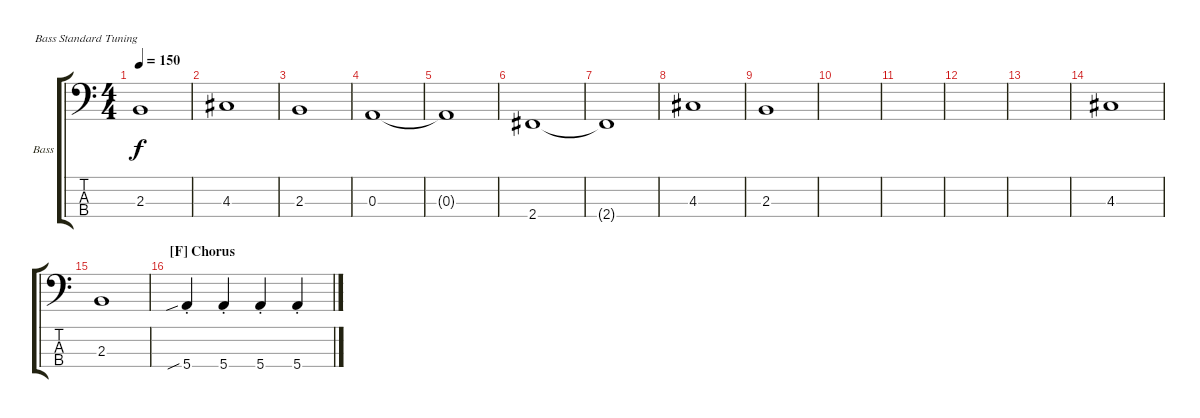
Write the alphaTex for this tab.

\defaultSystemsLayout 4
\bracketExtendMode groupsimilarinstruments
\firstSystemTrackNameOrientation horizontal
\otherSystemsTrackNameOrientation horizontal
\track ("Bass" "Bass") {instrument electricbassfinger}
\staff {score tabs}
\tuning (G2 D2 A1 E1)
\ts (4 4)
\tempo 150
\clef f4
\scale
0.333333
\ks c
2.3.1{dy f} |
\scale
0.333333 4.3.1 |
\scale
0.333333 2.3.1 |
\scale
0.333333 0.3.1 |
\scale
0.333333 0.3{t}.1 |
\scale
0.333333 2.4.1 |
\scale
0.333333 2.4{t}.1 |
\scale
0.333333 4.3.1 |
\scale
0.333333 2.3.1 |
\scale
0.333333 |
\scale
0.333333 |
\scale
0.333333 |
\scale
0.333333 |
\scale
0.333333 4.3.1 |
\scale
0.333333 2.3.1 |
\section ("F" "Chorus")
\scale
0.333333 5.4{sib st}.4 5.4{st}.4 5.4{st}.4 5.4{st}.4
